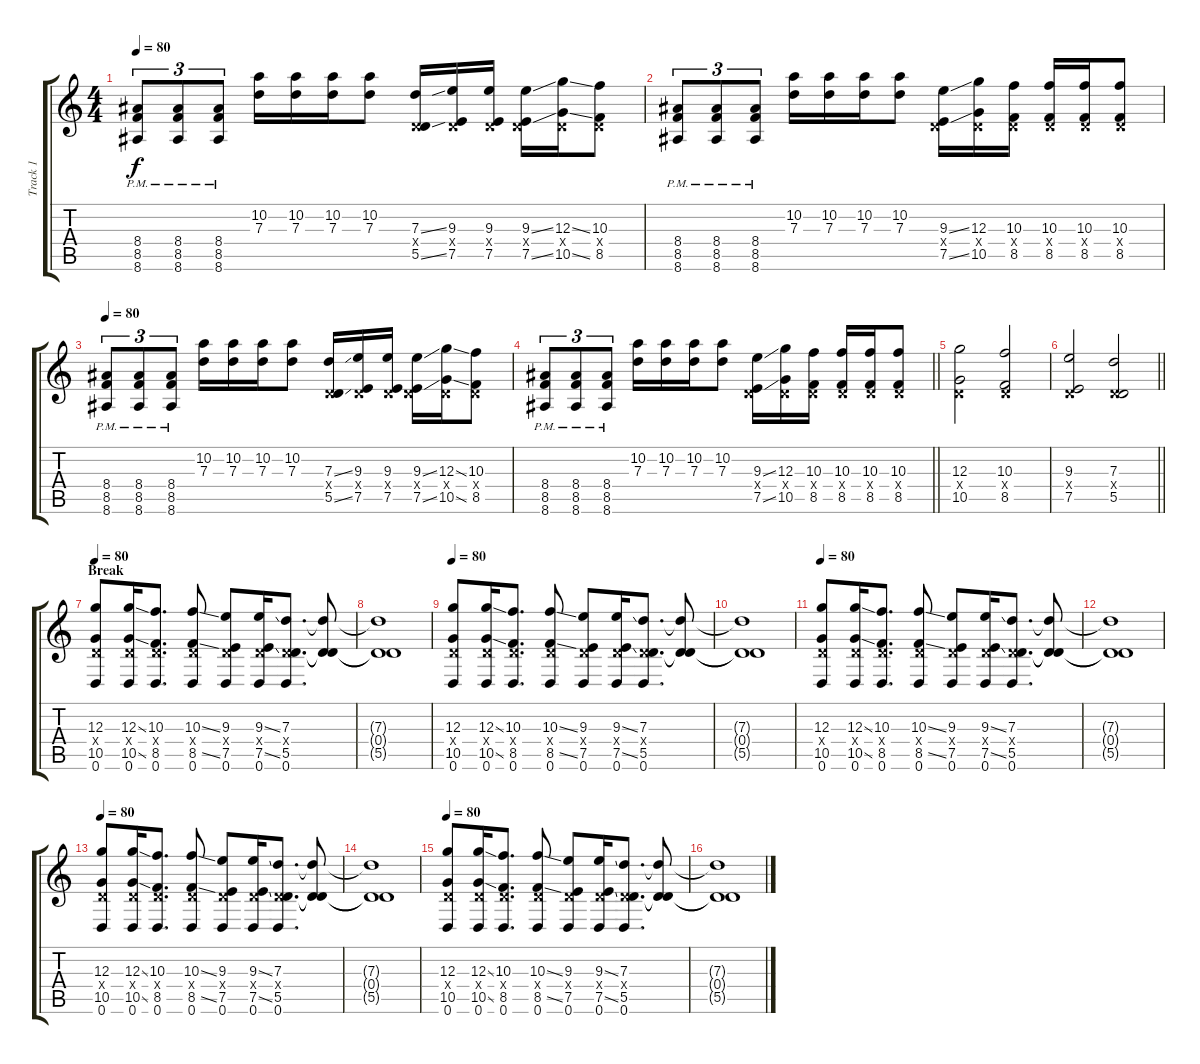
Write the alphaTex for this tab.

\track ("Track 1" "Track 1") {instrument overdrivenguitar}
\staff {score tabs}
\tuning (E4 B3 G3 D3 A2 D2) {hide}
\ts (4 4)
\tempo 80
\clef g2
\ks c
(8.4{pm} 8.5{pm} 8.6{pm}).8{tu (3 2) dy f} (8.4{pm} 8.5{pm} 8.6{pm}).8{tu (3 2)} (8.4{pm} 8.5{pm} 8.6{pm}).8{tu (3 2)} (10.2 7.3).16 (10.2 7.3).16 (10.2 7.3).16 (10.2 7.3).8 (7.3{ss} 0.4{x} 5.5{ss}).16 (9.3 0.4{x} 7.5).16 (9.3 0.4{x} 7.5).16 (9.3{ss} 0.4{x} 7.5{ss}).16 (12.3{ss} 0.4{x} 10.5{ss}).16 (10.3 0.4{x} 8.5).8 |
(8.4{pm} 8.5{pm} 8.6{pm}).8{tu (3 2)} (8.4{pm} 8.5{pm} 8.6{pm}).8{tu (3 2)} (8.4{pm} 8.5{pm} 8.6{pm}).8{tu (3 2)} (10.2 7.3).16 (10.2 7.3).16 (10.2 7.3).16 (10.2 7.3).8 (9.3{ss} 0.4{x} 7.5{ss}).16 (12.3 0.4{x} 10.5).16 (10.3 0.4{x} 8.5).16 (10.3 0.4{x} 8.5).16 (10.3 0.4{x} 8.5).16 (10.3 0.4{x} 8.5).8 |
\tempo 80
(8.4{pm} 8.5{pm} 8.6{pm}).8{tu (3 2)} (8.4{pm} 8.5{pm} 8.6{pm}).8{tu (3 2)} (8.4{pm} 8.5{pm} 8.6{pm}).8{tu (3 2)} (10.2 7.3).16 (10.2 7.3).16 (10.2 7.3).16 (10.2 7.3).8 (7.3{ss} 0.4{x} 5.5{ss}).16 (9.3 0.4{x} 7.5).16 (9.3 0.4{x} 7.5).16 (9.3{ss} 0.4{x} 7.5{ss}).16 (12.3{ss} 0.4{x} 10.5{ss}).16 (10.3 0.4{x} 8.5).8 |
\barLineRight lightlight
(8.4{pm} 8.5{pm} 8.6{pm}).8{tu (3 2)} (8.4{pm} 8.5{pm} 8.6{pm}).8{tu (3 2)} (8.4{pm} 8.5{pm} 8.6{pm}).8{tu (3 2)} (10.2 7.3).16 (10.2 7.3).16 (10.2 7.3).16 (10.2 7.3).8 (9.3{ss} 0.4{x} 7.5{ss}).16 (12.3 0.4{x} 10.5).16 (10.3 0.4{x} 8.5).16 (10.3 0.4{x} 8.5).16 (10.3 0.4{x} 8.5).16 (10.3 0.4{x} 8.5).8 |
(12.3 0.4{x} 10.5).2 (10.3 0.4{x} 8.5).2 |
\barLineRight lightlight
(9.3 0.4{x} 7.5).2 (7.3 0.4{x} 5.5).2 |
\section ("" "Break")
\tempo 80
(12.3 0.4{x} 10.5 0.6).8 (12.3{ss} 0.4{x} 10.5{ss} 0.6).16 (10.3 0.4{x} 8.5 0.6).8{d} (10.3{ss} 0.4{x} 8.5{ss} 0.6).8 (9.3 0.4{x} 7.5 0.6).8 (9.3{ss} 0.4{x} 7.5{ss} 0.6).16 (7.3 0.4{x} 5.5 0.6).8{d} (7.3{t} 0.4{t} 5.5{t}).8 |
(7.3{t} 0.4{t} 5.5{t}).1 |
\tempo 80
(12.3 0.4{x} 10.5 0.6).8 (12.3{ss} 0.4{x} 10.5{ss} 0.6).16 (10.3 0.4{x} 8.5 0.6).8{d} (10.3{ss} 0.4{x} 8.5{ss} 0.6).8 (9.3 0.4{x} 7.5 0.6).8 (9.3{ss} 0.4{x} 7.5{ss} 0.6).16 (7.3 0.4{x} 5.5 0.6).8{d} (7.3{t} 0.4{t} 5.5{t}).8 |
(7.3{t} 0.4{t} 5.5{t}).1 |
\tempo 80
(12.3 0.4{x} 10.5 0.6).8 (12.3{ss} 0.4{x} 10.5{ss} 0.6).16 (10.3 0.4{x} 8.5 0.6).8{d} (10.3{ss} 0.4{x} 8.5{ss} 0.6).8 (9.3 0.4{x} 7.5 0.6).8 (9.3{ss} 0.4{x} 7.5{ss} 0.6).16 (7.3 0.4{x} 5.5 0.6).8{d} (7.3{t} 0.4{t} 5.5{t}).8 |
(7.3{t} 0.4{t} 5.5{t}).1 |
\tempo 80
(12.3 0.4{x} 10.5 0.6).8 (12.3{ss} 0.4{x} 10.5{ss} 0.6).16 (10.3 0.4{x} 8.5 0.6).8{d} (10.3{ss} 0.4{x} 8.5{ss} 0.6).8 (9.3 0.4{x} 7.5 0.6).8 (9.3{ss} 0.4{x} 7.5{ss} 0.6).16 (7.3 0.4{x} 5.5 0.6).8{d} (7.3{t} 0.4{t} 5.5{t}).8 |
(7.3{t} 0.4{t} 5.5{t}).1 |
\tempo 80
(12.3 0.4{x} 10.5 0.6).8 (12.3{ss} 0.4{x} 10.5{ss} 0.6).16 (10.3 0.4{x} 8.5 0.6).8{d} (10.3{ss} 0.4{x} 8.5{ss} 0.6).8 (9.3 0.4{x} 7.5 0.6).8 (9.3{ss} 0.4{x} 7.5{ss} 0.6).16 (7.3 0.4{x} 5.5 0.6).8{d} (7.3{t} 0.4{t} 5.5{t}).8 |
(7.3{t} 0.4{t} 5.5{t}).1
